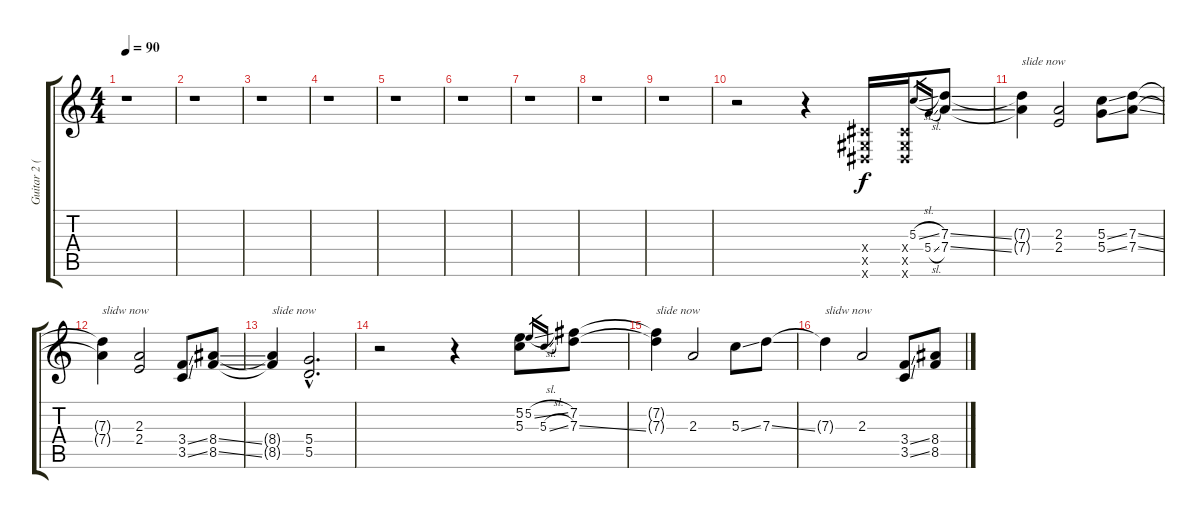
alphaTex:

\track ("Guitar 2 (slide)" "Guitar 2 (") {instrument distortionguitar}
\staff {score tabs}
\tuning (E4 B3 G3 D3 A2 E2) {hide}
\ts (4 4)
\tempo 90
\clef g2
\ks c
r.1{dy f} |
r.1 |
r.1 |
r.1 |
r.1 |
r.1 |
r.1 |
r.1 |
r.1 |
r.2 r.4 (-1.4{x} -1.5{x} -1.6{x}).16 (-1.4{x} -1.5{x} -1.6{x}).16 5.3{sl}.16{gr} 5.4{sl}.16{gr} (7.3{ss} 7.4{ss}).8 |
(7.3{t} 7.4{t}).4{txt "slide now"} (2.3 2.4).2 (5.3{ss} 5.4{ss}).8 (7.3{ss} 7.4{ss}).8 |
(7.3{t} 7.4{t}).4{txt "slidw now"} (2.3 2.4).2 (3.4{ss} 3.5{ss}).8 (8.4{ss} 8.5{ss}).8 |
(8.4{t} 8.5{t}).4{txt "slide now"} (5.4{hac} 5.5{hac}).2{d} |
r.2 r.4 (5.2 5.3).8 5.2{sl}.16{gr} 5.3{sl}.16{gr} (7.2 7.3{ss}).8 |
(7.2{t} 7.3{t}).4{txt "slide now"} 2.3.2 5.3{ss}.8 7.3{ss}.8 |
7.3{t}.4{txt "slidw now"} 2.3.2 (3.4{ss} 3.5{ss}).8 (8.4{ss} 8.5{ss}).8
